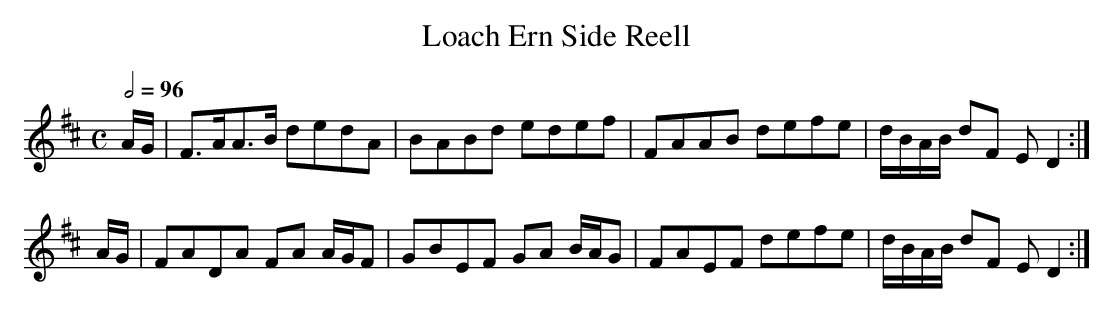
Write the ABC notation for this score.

X:1
T:Loach Ern Side Reell
M:C
L:1/8
Q:1/2=96
K:D
A/G/|F>AA>B dedA    |BABd edef    |FAAB defe|d/B/A/B/ dF ED2:|
A/G/|FADA   FA A/G/F|GBEF GA B/A/G|FAEF defe|d/B/A/B/ dF ED2:|
